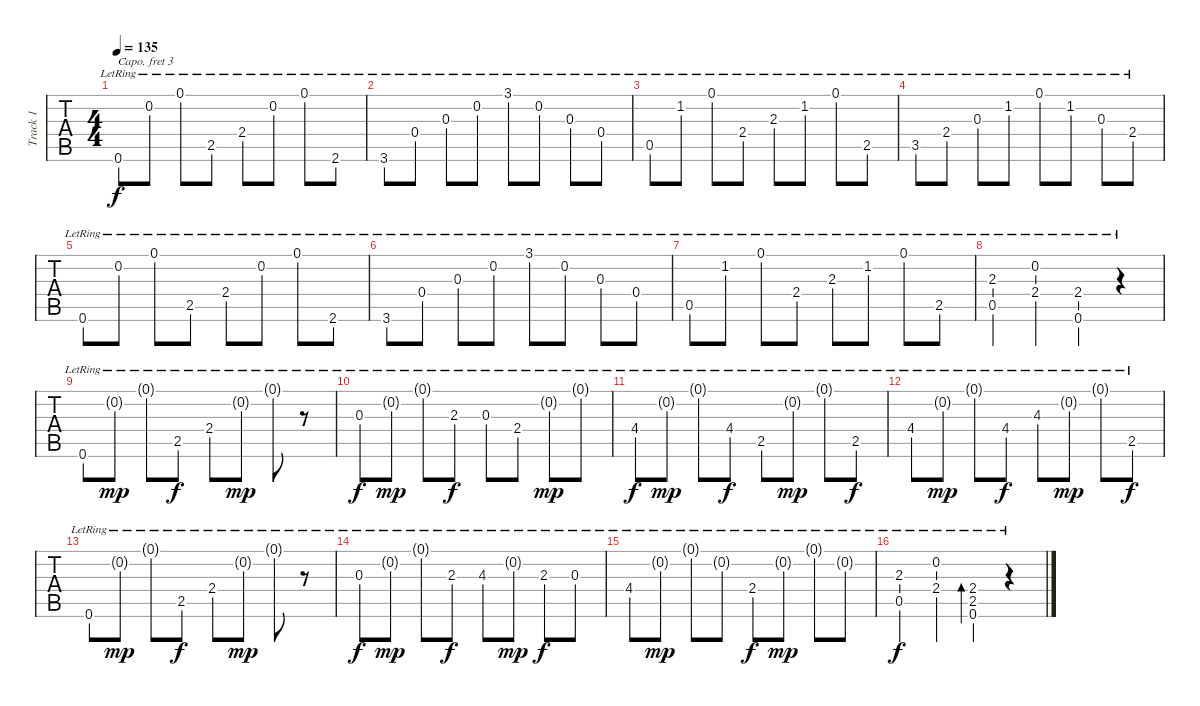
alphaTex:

\track ("Track 1" "Track 1") {instrument acousticguitarsteel}
\staff {tabs}
\capo 3
\tuning (E4 B3 G3 D3 A2 E2) {hide}
\ts (4 4)
\tempo 135
\clef g2
\ks c
0.6{lr}.8{dy f} 0.2{lr}.8 0.1{lr}.8 2.5{lr}.8 2.4{lr}.8 0.2{lr}.8 0.1{lr}.8 2.6{lr}.8 |
3.6{lr}.8 0.4{lr}.8 0.3{lr}.8 0.2{lr}.8 3.1{lr}.8 0.2{lr}.8 0.3{lr}.8 0.4{lr}.8 |
0.5{lr}.8 1.2{lr}.8 0.1{lr}.8 2.4{lr}.8 2.3{lr}.8 1.2{lr}.8 0.1{lr}.8 2.5{lr}.8 |
3.5{lr}.8 2.4{lr}.8 0.3{lr}.8 1.2{lr}.8 0.1{lr}.8 1.2{lr}.8 0.3{lr}.8 2.4{lr}.8 |
0.6{lr}.8 0.2{lr}.8 0.1{lr}.8 2.5{lr}.8 2.4{lr}.8 0.2{lr}.8 0.1{lr}.8 2.6{lr}.8 |
3.6{lr}.8 0.4{lr}.8 0.3{lr}.8 0.2{lr}.8 3.1{lr}.8 0.2{lr}.8 0.3{lr}.8 0.4{lr}.8 |
0.5{lr}.8 1.2{lr}.8 0.1{lr}.8 2.4{lr}.8 2.3{lr}.8 1.2{lr}.8 0.1{lr}.8 2.5{lr}.8 |
(2.3{lr} 0.5{lr}).4 (0.2{lr} 2.4{lr}).4 (2.4{lr} 0.6{lr}).4 r.4 |
0.6{lr}.8 0.2{g lr}.8{dy mp} 0.1{g lr}.8 2.5{lr}.8{dy f} 2.4{lr}.8 0.2{g lr}.8{dy mp} 0.1{g lr}.8 r.8 |
0.3{lr}.8{dy f} 0.2{g lr}.8{dy mp} 0.1{g lr}.8 2.3{lr}.8{dy f} 0.3{lr}.8 2.4{lr}.8 0.2{g lr}.8{dy mp} 0.1{g lr}.8 |
4.4{lr}.8{dy f} 0.2{g lr}.8{dy mp} 0.1{g lr}.8 4.4{lr}.8{dy f} 2.5{lr}.8 0.2{g lr}.8{dy mp} 0.1{g lr}.8 2.5{lr}.8{dy f} |
4.4{lr}.8 0.2{g lr}.8{dy mp} 0.1{g lr}.8 4.4{lr}.8{dy f} 4.3{lr}.8 0.2{g lr}.8{dy mp} 0.1{g lr}.8 2.5{lr}.8{dy f} |
0.6{lr}.8 0.2{g lr}.8{dy mp} 0.1{g lr}.8 2.5{lr}.8{dy f} 2.4{lr}.8 0.2{g lr}.8{dy mp} 0.1{g lr}.8 r.8 |
0.3{lr}.8{dy f} 0.2{g lr}.8{dy mp} 0.1{g lr}.8 2.3{lr}.8{dy f} 4.3{lr}.8 0.2{g lr}.8{dy mp} 2.3{lr}.8{dy f} 0.3{lr}.8 |
4.4{lr}.8 0.2{g lr}.8{dy mp} 0.1{g lr}.8 0.2{g lr}.8 2.4{lr}.8{dy f} 0.2{g lr}.8{dy mp} 0.1{g lr}.8 0.2{g lr}.8 |
(2.3{lr} 0.5{lr}).4{dy f} (0.2{lr} 2.4{lr}).4 (2.4{lr} 2.5{lr} 0.6{lr}).4{bd 120} r.4
